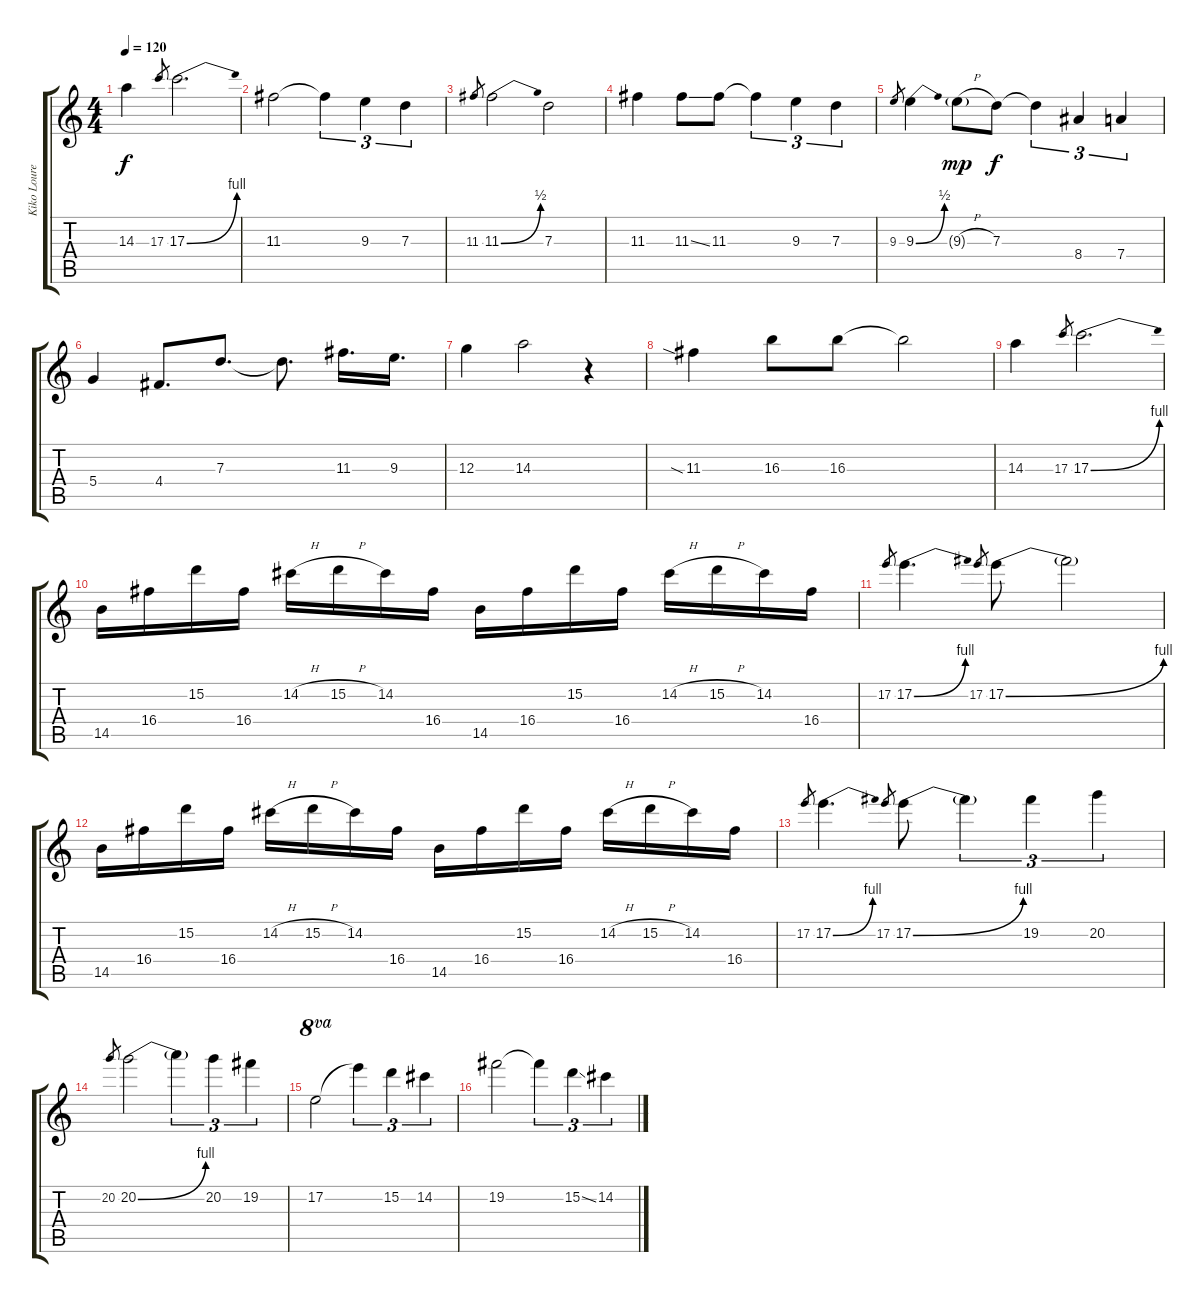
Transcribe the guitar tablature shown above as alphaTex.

\track ("Kiko Loureiro" "Kiko Loure") {instrument distortionguitar}
\staff {score tabs}
\tuning (E4 B3 G3 D3 A2 E2) {hide}
\ts (4 4)
\tempo 120
\clef g2
\ks c
14.3.4{dy f} 17.3.8{gr} 17.3{be (bend 0 0 60 4)}.2{d} |
11.3.2 11.3{t}.4{tu (3 2)} 9.3.4{tu (3 2)} 7.3.4{tu (3 2)} |
11.3.8{gr} 11.3{be (bend 0 0 60 2)}.2 7.3.2 |
11.3.4 11.3{ss}.8 11.3.8 11.3{t}.4{tu (3 2)} 9.3.4{tu (3 2)} 7.3.4{tu (3 2)} |
9.3.8{gr} 9.3{be (bend 0 0 60 2)}.4 9.3{h g}.8{dy mp} 7.3.8{dy f} 7.3{t}.4{tu (3 2)} 8.4.4{tu (3 2)} 7.4.4{tu (3 2)} |
5.4.4 4.4.8{d} 7.3.8{d} 7.3{t}.8{d} 11.3.16{d} 9.3.16{d} |
12.3.4 14.3.2 r.4 |
11.3{sia}.4 16.3.8 16.3.8 16.3{t}.2 |
14.3.4 17.3.8{gr} 17.3{be (bend 0 0 60 4)}.2{d} |
14.5.16 16.4.16 15.2.16 16.4.16 14.2{h}.16 15.2{h}.16 14.2.16 16.4.16 14.5.16 16.4.16 15.2.16 16.4.16 14.2{h}.16 15.2{h}.16 14.2.16 16.4.16 |
17.2.8{gr} 17.2{be (bend 0 0 60 4)}.4{d} 17.2.8{gr} 17.2{be (bend 0 0 60 4)}.8 17.2{t}.2 |
14.5.16 16.4.16 15.2.16 16.4.16 14.2{h}.16 15.2{h}.16 14.2.16 16.4.16 14.5.16 16.4.16 15.2.16 16.4.16 14.2{h}.16 15.2{h}.16 14.2.16 16.4.16 |
17.2.8{gr} 17.2{be (bend 0 0 60 4)}.4{d} 17.2.8{gr} 17.2{be (bend 0 0 60 4)}.8 17.2{t}.4{tu (3 2)} 19.2.4{tu (3 2)} 20.2.4{tu (3 2)} |
20.2.8{gr} 20.2{be (bend 0 0 60 4)}.2 20.2{t}.4{tu (3 2)} 20.2.4{tu (3 2)} 19.2.4{tu (3 2)} |
17.2.2{ot 8va} 17.2{t}.4{tu (3 2)} 15.2.4{tu (3 2)} 14.2.4{tu (3 2)} |
19.2.2 19.2{t}.4{tu (3 2)} 15.2{ss}.4{tu (3 2)} 14.2.4{tu (3 2)}
